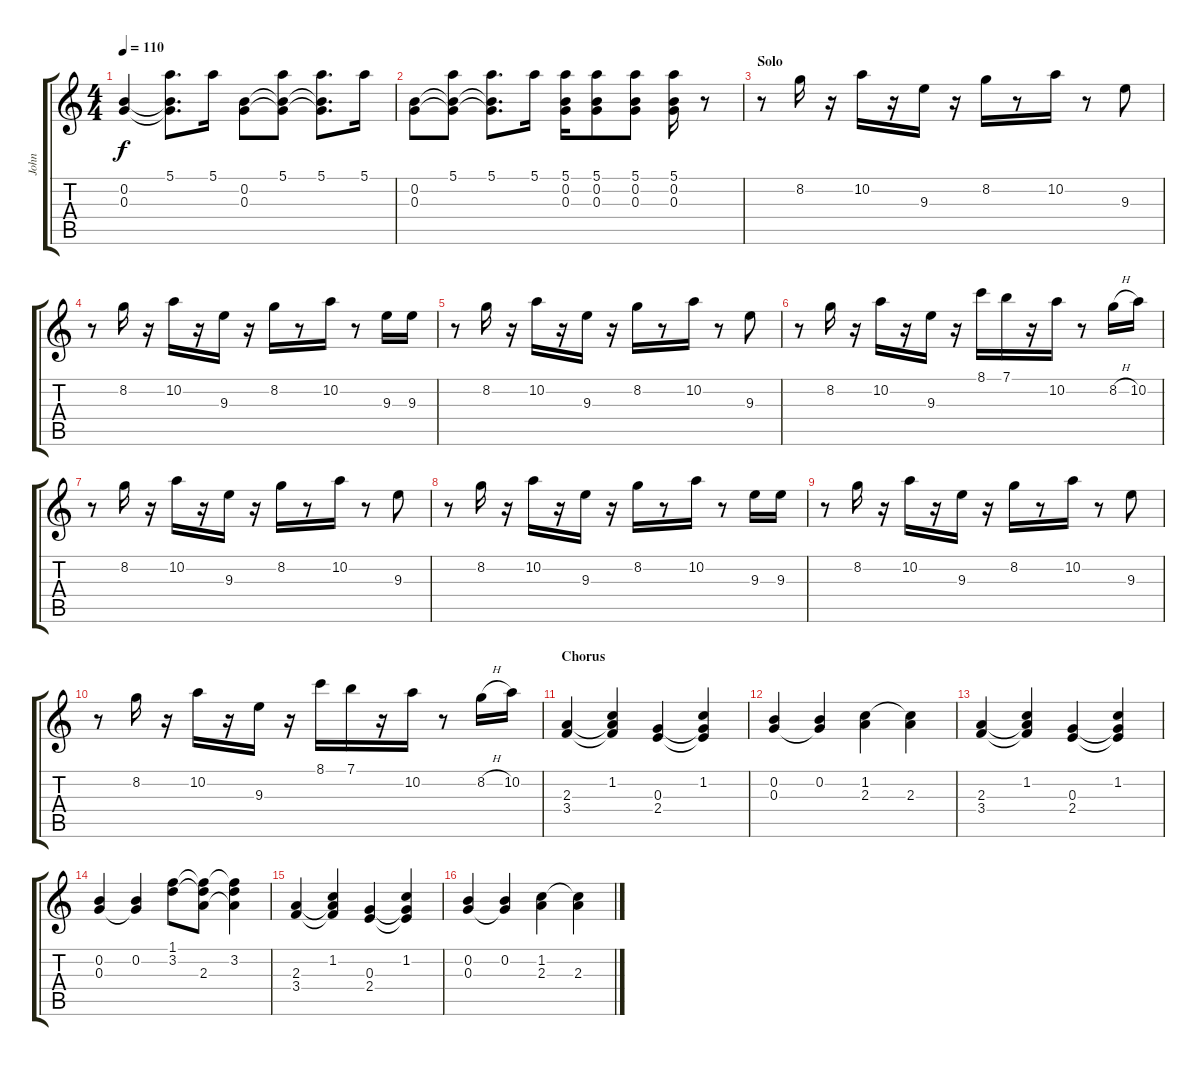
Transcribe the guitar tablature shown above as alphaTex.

\track ("John" "John") {instrument electricguitarjazz}
\staff {score tabs}
\tuning (E4 B3 G3 D3 A2 E2) {hide}
\ts (4 4)
\tempo 110
\clef g2
\ks c
(0.2 0.3).4{dy f} (5.1 0.2{t} 0.3{t}).8{d} 5.1.16 (0.2 0.3).8 (5.1 0.2{t} 0.3{t}).8 (5.1 0.2{t} 0.3{t}).8{d} 5.1.16 |
(0.2 0.3).8 (5.1 0.2{t} 0.3{t}).8 (5.1 0.2{t} 0.3{t}).8{d} 5.1.16 (5.1 0.2 0.3).16 (5.1 0.2 0.3).8 (5.1 0.2 0.3).8 (5.1 0.2 0.3).16 r.8 |
\section ("" "Solo")
r.8 8.2.16 r.16 10.2.16 r.16 9.3.16 r.16 8.2.16 r.8 10.2.16 r.8 9.3.8 |
r.8 8.2.16 r.16 10.2.16 r.16 9.3.16 r.16 8.2.16 r.8 10.2.16 r.8 9.3.16 9.3.16 |
r.8 8.2.16 r.16 10.2.16 r.16 9.3.16 r.16 8.2.16 r.8 10.2.16 r.8 9.3.8 |
r.8 8.2.16 r.16 10.2.16 r.16 9.3.16 r.16 8.1.16 7.1.16 r.16 10.2.16 r.8 8.2{h}.16 10.2.16 |
r.8 8.2.16 r.16 10.2.16 r.16 9.3.16 r.16 8.2.16 r.8 10.2.16 r.8 9.3.8 |
r.8 8.2.16 r.16 10.2.16 r.16 9.3.16 r.16 8.2.16 r.8 10.2.16 r.8 9.3.16 9.3.16 |
r.8 8.2.16 r.16 10.2.16 r.16 9.3.16 r.16 8.2.16 r.8 10.2.16 r.8 9.3.8 |
r.8 8.2.16 r.16 10.2.16 r.16 9.3.16 r.16 8.1.16 7.1.16 r.16 10.2.16 r.8 8.2{h}.16 10.2.16 |
\section ("" "Chorus")
(2.3 3.4).4 (1.2 2.3{t} 3.4{t}).4 (0.3 2.4).4 (1.2 0.3{t} 2.4{t}).4 |
(0.2 0.3).4 (0.2 0.3{t}).4 (1.2 2.3).4 (1.2{t} 2.3).4 |
(2.3 3.4).4 (1.2 2.3{t} 3.4{t}).4 (0.3 2.4).4 (1.2 0.3{t} 2.4{t}).4 |
(0.2 0.3).4 (0.2 0.3{t}).4 (1.1 3.2).8 (1.1{t} 3.2{t} 2.3).8 (1.1{t} 3.2 2.3{t}).4 |
(2.3 3.4).4 (1.2 2.3{t} 3.4{t}).4 (0.3 2.4).4 (1.2 0.3{t} 2.4{t}).4 |
(0.2 0.3).4 (0.2 0.3{t}).4 (1.2 2.3).4 (1.2{t} 2.3).4
